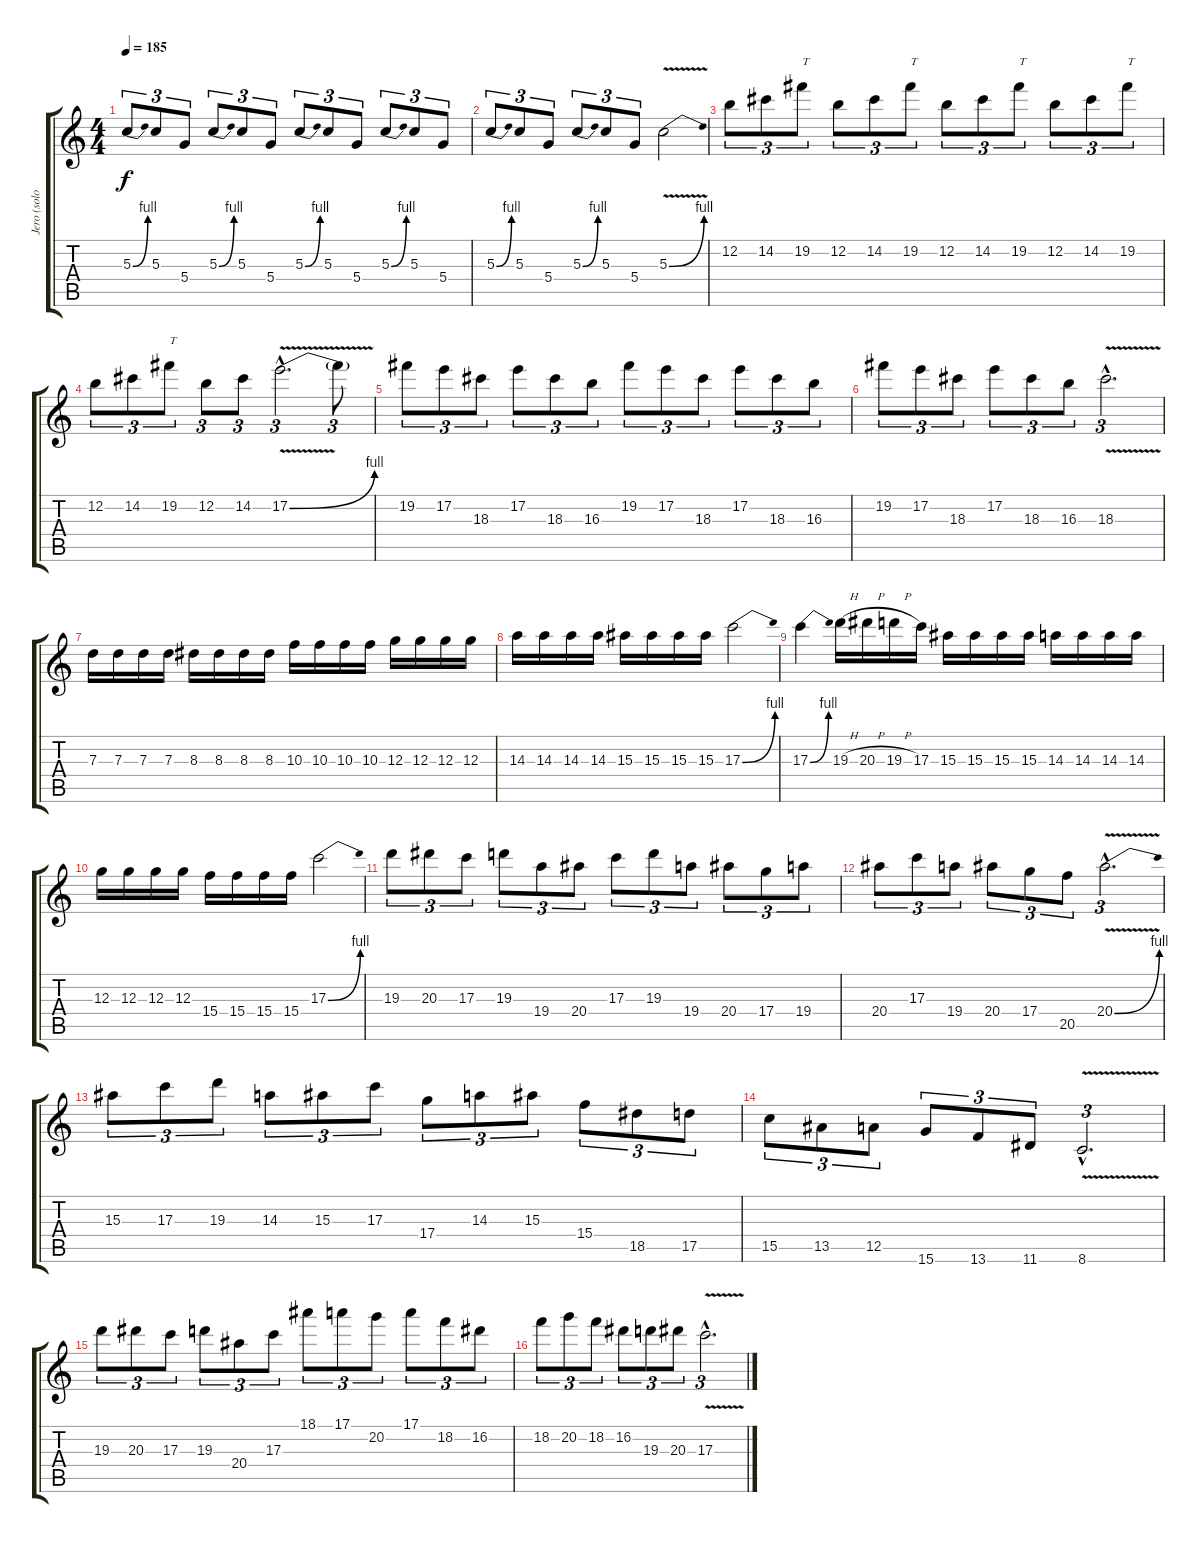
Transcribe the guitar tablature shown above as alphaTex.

\track ("Jero (solo)" "Jero (solo") {instrument distortionguitar}
\staff {score tabs}
\tuning (E4 B3 G3 D3 A2 E2) {hide}
\ts (4 4)
\tempo 185
\clef g2
\ks c
5.3{be (bend 0 0 60 4)}.8{tu (3 2) dy f} 5.3.8{tu (3 2)} 5.4.8{tu (3 2)} 5.3{be (bend 0 0 60 4)}.8{tu (3 2)} 5.3.8{tu (3 2)} 5.4.8{tu (3 2)} 5.3{be (bend 0 0 60 4)}.8{tu (3 2)} 5.3.8{tu (3 2)} 5.4.8{tu (3 2)} 5.3{be (bend 0 0 60 4)}.8{tu (3 2)} 5.3.8{tu (3 2)} 5.4.8{tu (3 2)} |
5.3{be (bend 0 0 60 4)}.8{tu (3 2)} 5.3.8{tu (3 2)} 5.4.8{tu (3 2)} 5.3{be (bend 0 0 60 4)}.8{tu (3 2)} 5.3.8{tu (3 2)} 5.4.8{tu (3 2)} 5.3{be (bend 0 0 60 4) v}.2 |
12.2.8{tu (3 2)} 14.2.8{tu (3 2)} 19.2.8{tu (3 2) txt "T"} 12.2.8{tu (3 2)} 14.2.8{tu (3 2)} 19.2.8{tu (3 2) txt "T"} 12.2.8{tu (3 2)} 14.2.8{tu (3 2)} 19.2.8{tu (3 2) txt "T"} 12.2.8{tu (3 2)} 14.2.8{tu (3 2)} 19.2.8{tu (3 2) txt "T"} |
12.2.8{tu (3 2)} 14.2.8{tu (3 2)} 19.2.8{tu (3 2) txt "T"} 12.2.8{tu (3 2)} 14.2.8{tu (3 2)} 17.2{be (bend 0 0 60 4) v hac}.2{d tu (3 2)} 17.2{t}.8{tu (3 2)} |
19.2.8{tu (3 2)} 17.2.8{tu (3 2)} 18.3.8{tu (3 2)} 17.2.8{tu (3 2)} 18.3.8{tu (3 2)} 16.3.8{tu (3 2)} 19.2.8{tu (3 2)} 17.2.8{tu (3 2)} 18.3.8{tu (3 2)} 17.2.8{tu (3 2)} 18.3.8{tu (3 2)} 16.3.8{tu (3 2)} |
19.2.8{tu (3 2)} 17.2.8{tu (3 2)} 18.3.8{tu (3 2)} 17.2.8{tu (3 2)} 18.3.8{tu (3 2)} 16.3.8{tu (3 2)} 18.3{v hac}.2{d tu (3 2)} |
7.3.16 7.3.16 7.3.16 7.3.16 8.3.16 8.3.16 8.3.16 8.3.16 10.3.16 10.3.16 10.3.16 10.3.16 12.3.16 12.3.16 12.3.16 12.3.16 |
14.3.16 14.3.16 14.3.16 14.3.16 15.3.16 15.3.16 15.3.16 15.3.16 17.3{be (bend 0 0 60 4)}.2 |
17.3{be (bend 0 0 60 4)}.4 19.3{h}.16 20.3{h}.16 19.3{h}.16 17.3.16 15.3.16 15.3.16 15.3.16 15.3.16 14.3.16 14.3.16 14.3.16 14.3.16 |
12.3.16 12.3.16 12.3.16 12.3.16 15.4.16 15.4.16 15.4.16 15.4.16 17.3{be (bend 0 0 60 4)}.2 |
19.3.8{tu (3 2)} 20.3.8{tu (3 2)} 17.3.8{tu (3 2)} 19.3.8{tu (3 2)} 19.4.8{tu (3 2)} 20.4.8{tu (3 2)} 17.3.8{tu (3 2)} 19.3.8{tu (3 2)} 19.4.8{tu (3 2)} 20.4.8{tu (3 2)} 17.4.8{tu (3 2)} 19.4.8{tu (3 2)} |
20.4.8{tu (3 2)} 17.3.8{tu (3 2)} 19.4.8{tu (3 2)} 20.4.8{tu (3 2)} 17.4.8{tu (3 2)} 20.5.8{tu (3 2)} 20.4{be (bend 0 0 60 4) v hac}.2{d tu (3 2)} |
15.3.8{tu (3 2)} 17.3.8{tu (3 2)} 19.3.8{tu (3 2)} 14.3.8{tu (3 2)} 15.3.8{tu (3 2)} 17.3.8{tu (3 2)} 17.4.8{tu (3 2)} 14.3.8{tu (3 2)} 15.3.8{tu (3 2)} 15.4.8{tu (3 2)} 18.5.8{tu (3 2)} 17.5.8{tu (3 2)} |
15.5.8{tu (3 2)} 13.5.8{tu (3 2)} 12.5.8{tu (3 2)} 15.6.8{tu (3 2)} 13.6.8{tu (3 2)} 11.6.8{tu (3 2)} 8.6{v hac}.2{d tu (3 2)} |
19.3.8{tu (3 2)} 20.3.8{tu (3 2)} 17.3.8{tu (3 2)} 19.3.8{tu (3 2)} 20.4.8{tu (3 2)} 17.3.8{tu (3 2)} 18.1.8{tu (3 2)} 17.1.8{tu (3 2)} 20.2.8{tu (3 2)} 17.1.8{tu (3 2)} 18.2.8{tu (3 2)} 16.2.8{tu (3 2)} |
18.2.8{tu (3 2)} 20.2.8{tu (3 2)} 18.2.8{tu (3 2)} 16.2.8{tu (3 2)} 19.3.8{tu (3 2)} 20.3.8{tu (3 2)} 17.3{v hac}.2{d tu (3 2)}
